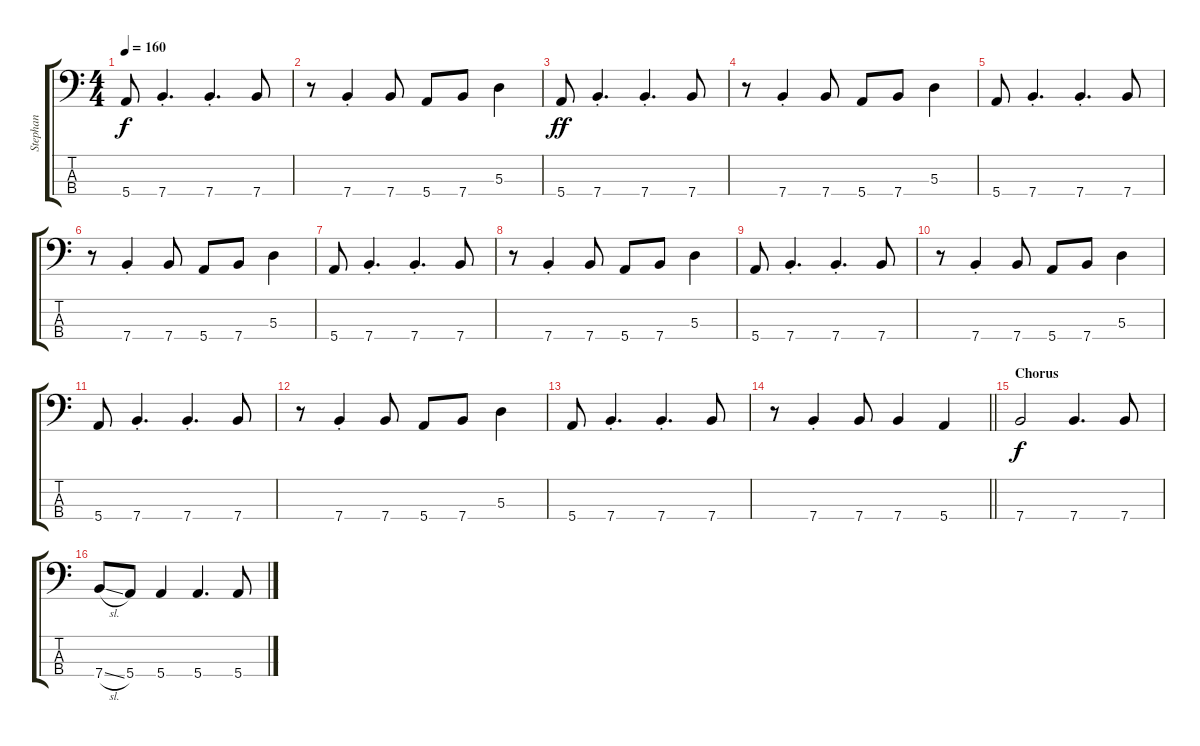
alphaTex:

\track ("Stephan" "Stephan") {instrument electricbasspick}
\staff {score tabs}
\tuning (G2 D2 A1 E1) {hide}
\ts (4 4)
\tempo 160
\clef f4
\ks c
5.4.8{dy f} 7.4{st}.4{d} 7.4{st}.4{d} 7.4.8 |
r.8 7.4{st}.4 7.4.8 5.4.8 7.4.8 5.3.4 |
5.4.8{dy ff} 7.4{st}.4{d} 7.4{st}.4{d} 7.4.8 |
r.8 7.4{st}.4 7.4.8 5.4.8 7.4.8 5.3.4 |
5.4.8 7.4{st}.4{d} 7.4{st}.4{d} 7.4.8 |
r.8 7.4{st}.4 7.4.8 5.4.8 7.4.8 5.3.4 |
5.4.8 7.4{st}.4{d} 7.4{st}.4{d} 7.4.8 |
r.8 7.4{st}.4 7.4.8 5.4.8 7.4.8 5.3.4 |
5.4.8 7.4{st}.4{d} 7.4{st}.4{d} 7.4.8 |
r.8 7.4{st}.4 7.4.8 5.4.8 7.4.8 5.3.4 |
5.4.8 7.4{st}.4{d} 7.4{st}.4{d} 7.4.8 |
r.8 7.4{st}.4 7.4.8 5.4.8 7.4.8 5.3.4 |
5.4.8 7.4{st}.4{d} 7.4{st}.4{d} 7.4.8 |
\barLineRight lightlight
r.8 7.4{st}.4 7.4.8 7.4.4 5.4.4 |
\section ("" "Chorus")
7.4.2{dy f} 7.4.4{d} 7.4.8 |
7.4{sl}.8 5.4.8 5.4.4 5.4.4{d} 5.4.8
